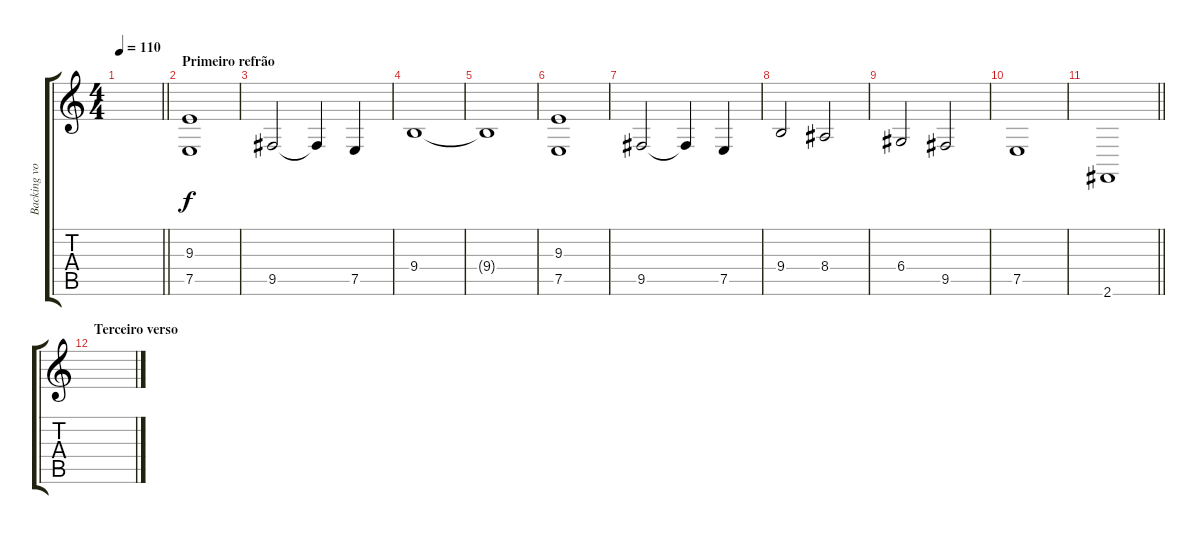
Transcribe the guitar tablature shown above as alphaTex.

\track ("Backing vocal" "Backing vo") {instrument voiceoohs}
\staff {score tabs}
\tuning (E4 B3 G3 D3 A2 E2) {hide}
\ts (4 4)
\tempo 110
\clef g2
\barLineRight lightlight
\ks c
|
\section ("" "Primeiro refrão")
(9.3 7.5).1 |
9.5.2 9.5{t}.4 7.5.4 |
9.4.1 |
9.4{t}.1 |
(9.3 7.5).1 |
9.5.2 9.5{t}.4 7.5.4 |
9.4.2 8.4.2 |
6.4.2 9.5.2 |
7.5.1 |
\barLineRight lightlight
2.6.1 |
\section ("" "Terceiro verso")
